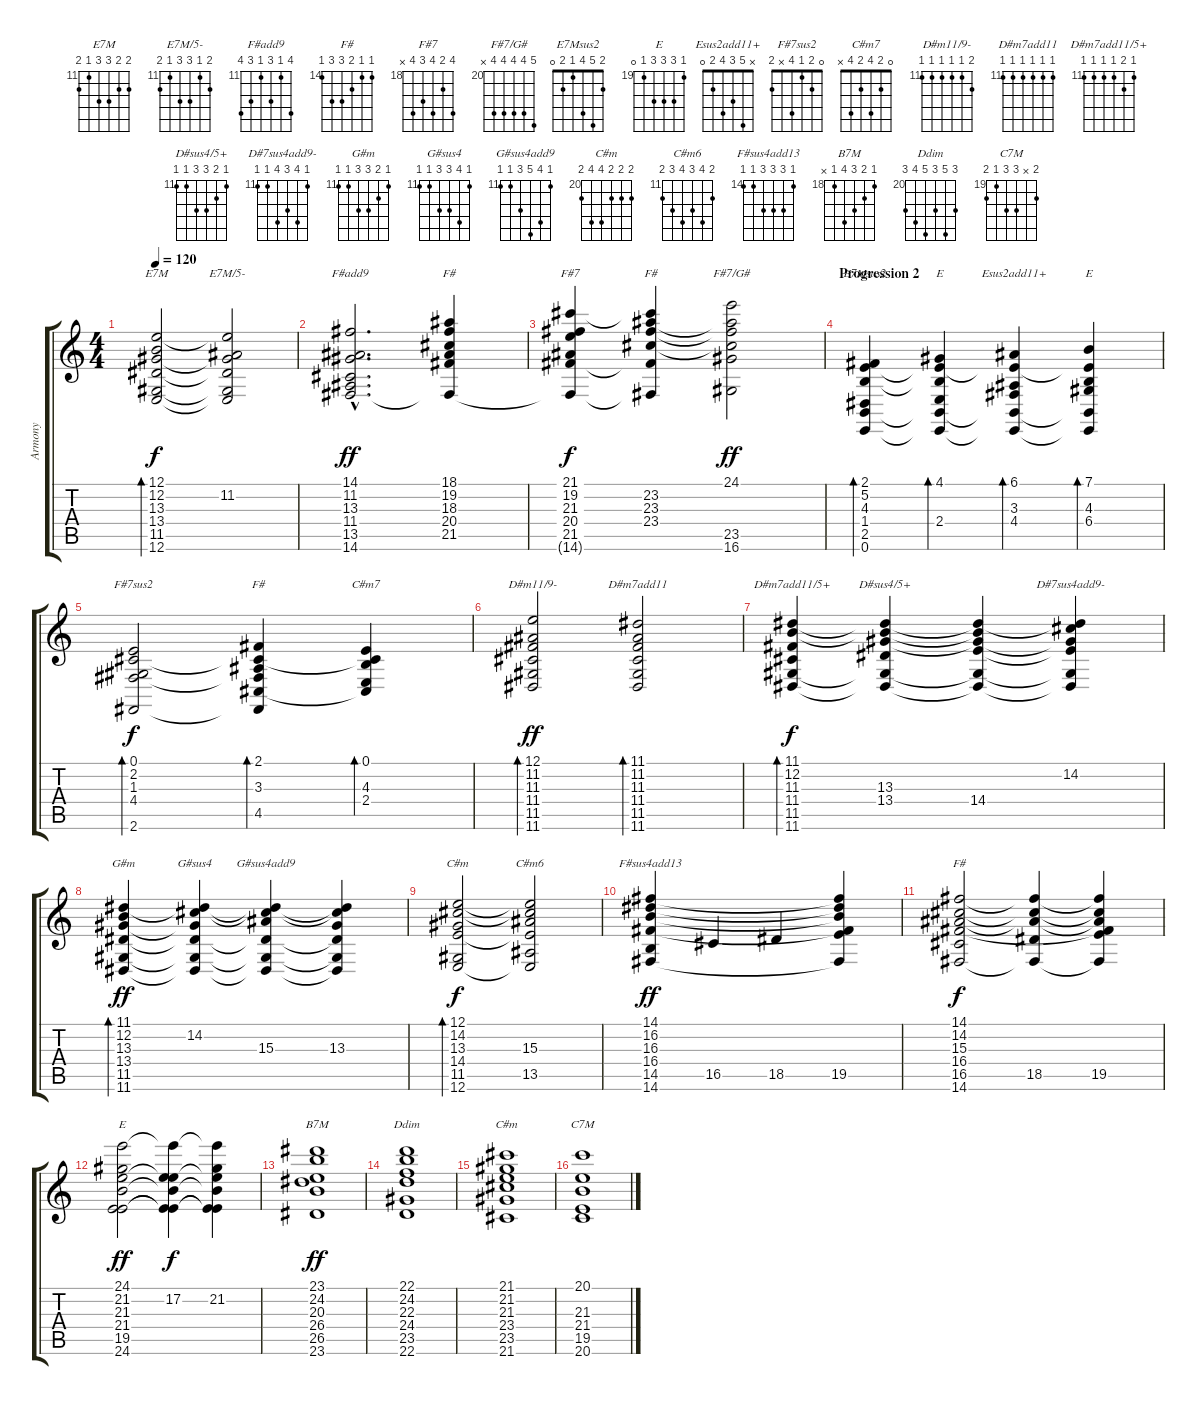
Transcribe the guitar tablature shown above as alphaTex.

\track ("Armony" "Armony") {instrument stringensemble1}
\staff {score tabs}
\tuning (E4 B3 G3 D3 A2 E2) {hide}
\chord ("E7M" 12 12 13 13 11 12) {firstfret 11}
\chord ("E7M/5-" 12 11 13 13 11 12) {firstfret 11}
\chord ("F#add9" 14 11 13 11 13 14) {firstfret 11}
\chord ("F#" 18 19 18 20 21 x) {firstfret 18}
\chord ("F#7" 21 19 21 20 21 x) {firstfret 18}
\chord ("F#" 21 23 23 23 21 x) {firstfret 20}
\chord ("F#7/G#" 24 23 23 23 23 x) {firstfret 20}
\chord ("E7Msus2" 2 5 4 1 2 0)
\chord ("E" 4 5 4 2 2 0)
\chord ("Esus2add11+" x 5 3 4 2 0)
\chord ("E" 7 5 4 6 7 7) {firstfret 4}
\chord ("F#7sus2" 0 2 1 4 x 2)
\chord ("F#" 2 2 3 4 4 2)
\chord ("C#m7" 0 2 4 2 4 x)
\chord ("D#m11/9-" 12 11 11 11 11 11) {firstfret 11}
\chord ("D#m7add11" 11 11 11 11 11 11) {firstfret 11}
\chord ("D#m7add11/5+" 11 12 11 11 11 11) {firstfret 11}
\chord ("D#sus4/5+" 11 12 13 13 11 11) {firstfret 11}
\chord ("D#7sus4add9-" 11 14 13 14 11 11) {firstfret 11}
\chord ("G#m" 11 12 13 13 11 11) {firstfret 11}
\chord ("G#sus4" 11 14 13 13 11 11) {firstfret 11}
\chord ("G#sus4add9" 11 14 15 13 11 11) {firstfret 11}
\chord ("C#m" 12 14 13 14 11 12) {firstfret 11}
\chord ("C#m6" 12 14 13 14 13 12) {firstfret 11}
\chord ("F#sus4add13" 14 16 16 16 14 14) {firstfret 14}
\chord ("F#" 14 14 15 16 16 14) {firstfret 14}
\chord ("E" 19 21 21 21 19 0) {firstfret 19}
\chord ("B7M" 18 19 20 21 18 x) {firstfret 18}
\chord ("Ddim" 22 24 22 24 23 22) {firstfret 20}
\chord ("C#m" 21 21 21 23 23 21) {firstfret 20}
\chord ("C7M" 20 x 21 21 19 20) {firstfret 19}
\ts (4 4)
\tempo 120
\clef g2
\ks c
(12.1 12.2 13.3 13.4 11.5 12.6).2{bd 60 ch "E7M" dy f} (12.1{t} 11.2 13.3{t} 13.4{t} 11.5{t} 12.6{t}).2{ch "E7M/5-"} |
(14.1{hac} 11.2{hac} 13.3{hac} 11.4{hac} 13.5{hac} 14.6{hac}).2{d ch "F#add9" dy ff} (18.1 19.2 18.3 20.4 21.5 14.6{t}).4{ch "F#"} |
(21.1 19.2 21.3 20.4 21.5 14.6{t}).4{ch "F#7" dy f} (21.1{t} 23.2 23.3 23.4 21.5{t} 14.6{t}).4{ch "F#"} (24.1 23.2{t} 23.3{t} 23.4{t} 23.5 16.6).2{ch "F#7/G#" dy ff} |
\section ("" "Progression 2")
(2.1 5.2 4.3 1.4 2.5 0.6).4{bd 60 ch "E7Msus2"} (4.1 5.2{t} 4.3{t} 2.4 2.5{t} 0.6{t}).4{bd 60 ch "E"} (6.1 5.2{t} 3.3 4.4 2.5{t} 0.6{t}).4{bd 60 ch "Esus2add11+"} (7.1 5.2{t} 4.3 6.4 2.5{t} 0.6{t}).4{bd 60 ch "E"} |
(0.1 2.2 1.3 4.4 2.6).2{bd 60 ch "F#7sus2" dy f} (2.1 2.2{t} 3.3 4.4{t} 4.5 2.6{t}).4{bd 60 ch "F#"} (0.1 2.2{t} 4.3 2.4 4.5{t}).4{bd 60 ch "C#m7"} |
(12.1 11.2 11.3 11.4 11.5 11.6).2{bd 60 ch "D#m11/9-" dy ff} (11.1 11.2 11.3 11.4 11.5 11.6).2{bd 60 ch "D#m7add11"} |
(11.1 12.2 11.3 11.4 11.5 11.6).4{bd 60 ch "D#m7add11/5+" dy f} (11.1{t} 12.2{t} 13.3 13.4 11.5{t} 11.6{t}).4{ch "D#sus4/5+"} (11.1{t} 12.2{t} 13.3{t} 14.4 11.5{t} 11.6{t}).4 (11.1{t} 14.2 13.3{t} 14.4{t} 11.5{t} 11.6{t}).4{ch "D#7sus4add9-"} |
(11.1 12.2 13.3 13.4 11.5 11.6).4{bd 60 ch "G#m" dy ff} (11.1{t} 14.2 13.3{t} 13.4{t} 11.5{t} 11.6{t}).4{ch "G#sus4"} (11.1{t} 14.2{t} 15.3 13.4{t} 11.5{t} 11.6{t}).4{ch "G#sus4add9"} (11.1{t} 14.2{t} 13.3 13.4{t} 11.5{t} 11.6{t}).4 |
(12.1 14.2 13.3 14.4 11.5 12.6).2{bd 60 ch "C#m" dy f} (12.1{t} 14.2{t} 15.3 14.4{t} 13.5 12.6{t}).2{ch "C#m6"} |
(14.1 16.2 16.3 16.4 14.5 14.6).4{ch "F#sus4add13" dy ff} 16.5.4 18.5.4 (14.1{t} 16.2{t} 16.3{t} 16.4{t} 19.5 14.6{t}).4 |
(14.1 14.2 15.3 16.4 16.5 14.6).2{ch "F#" dy f} (14.1{t} 14.2{t} 15.3{t} 18.5 14.6{t}).4 (14.1{t} 14.2{t} 15.3{t} 16.4{t} 19.5 14.6{t}).4 |
(24.1 21.2 21.3 21.4 19.5 24.6).2{ch "E" dy ff} (24.1{t} 17.2 21.3{t} 21.4{t} 19.5{t} 24.6{t}).4{dy f} (24.1{t} 21.2 21.3{t} 21.4{t} 19.5{t} 24.6{t}).4 |
(23.1 24.2 20.3 26.4 26.5 23.6).1{ch "B7M" dy ff} |
(22.1 24.2 22.3 24.4 23.5 22.6).1{ch "Ddim"} |
(21.1 21.2 21.3 23.4 23.5 21.6).1{ch "C#m"} |
(20.1 21.3 21.4 19.5 20.6).1{ch "C7M"}
